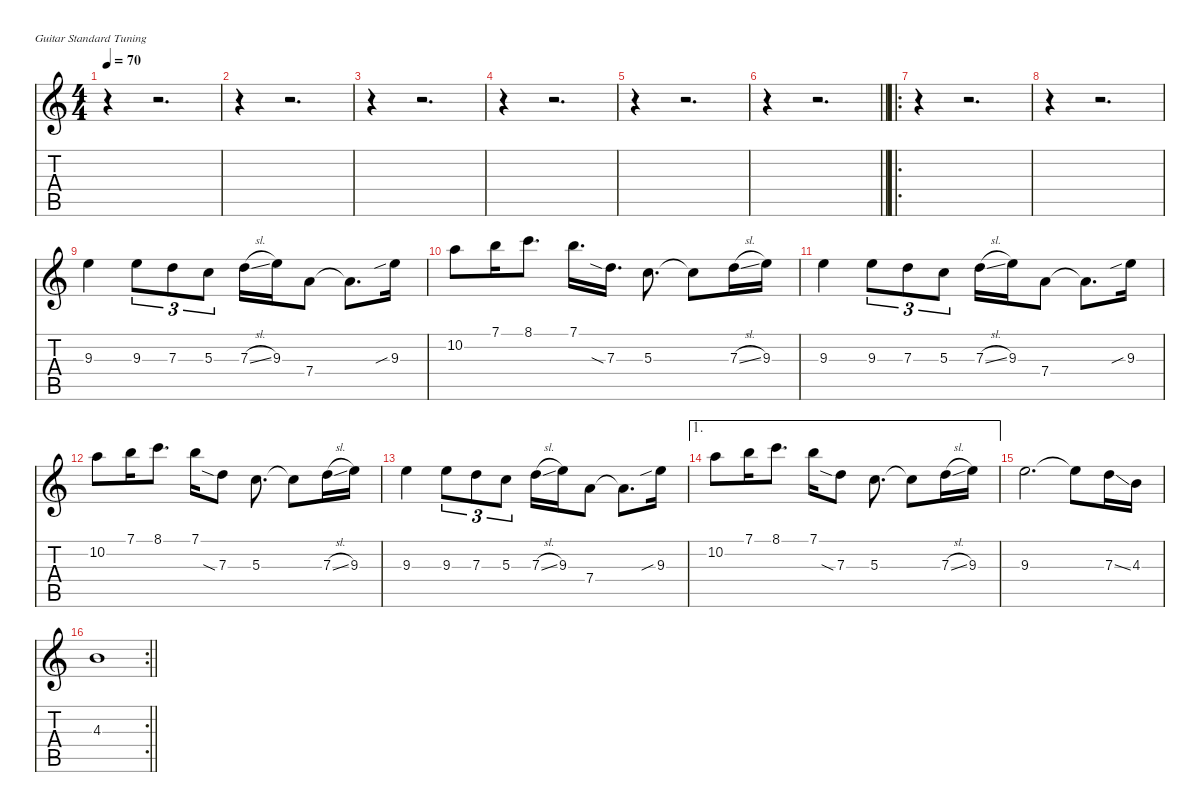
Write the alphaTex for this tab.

\defaultSystemsLayout 4
\hideDynamics
\bracketExtendMode nobrackets
\singleTrackTrackNamePolicy hidden
\multiTrackTrackNamePolicy hidden
\firstSystemTrackNameMode fullname
\firstSystemTrackNameOrientation horizontal
\otherSystemsTrackNameOrientation horizontal
\track ("Clean Guitar" "jz.guit.") {instrument electricguitarjazz}
\staff {score tabs}
\tuning (E4 B3 G3 D3 A2 E2)
\ts (4 4)
\beaming (8 2 2 2 2)
\tempo 70
\clef g2
\ks c
r.4{dy ff instrument electricguitarjazz beam Down} r.2{d beam Down} |
r.4{beam Down} r.2{d beam Down} |
r.4{beam Down} r.2{d beam Down} |
r.4{beam Down} r.2{d beam Down} |
r.4{beam Down} r.2{d beam Down} |
\barLineRight lightlight
r.4{beam Down} r.2{d beam Down} |
\ro
r.4{beam Down} r.2{d beam Down} |
r.4{beam Down} r.2{d beam Down} |
9.3.4{beam Down} 9.3.8{tu (3 2) beam Down} 7.3.8{tu (3 2) beam Down} 5.3.8{tu (3 2) beam Down} 7.3{sl}.16{dy f beam Down} 9.3.16{beam Down} 7.4.8{beam Down} 7.4{t}.8{d beam Down} 9.3{sib}.16{dy ff beam Down} |
10.2.8{beam Down} 7.1.16{beam Down} 8.1.8{d beam Down} 7.1.16{d beam Down} 7.3{sia}.16{d beam Down} 5.3.8{d beam Down} 5.3{t}.8{dy f beam Down} 7.3{sl}.16{dy fff beam Down} 9.3.16{beam Down} |
9.3.4{dy ff beam Down} 9.3.8{tu (3 2) beam Down} 7.3.8{tu (3 2) beam Down} 5.3.8{tu (3 2) beam Down} 7.3{sl}.16{dy f beam Down} 9.3.16{beam Down} 7.4.8{beam Down} 7.4{t}.8{d beam Down} 9.3{sib}.16{dy ff beam Down} |
10.2.8{beam Down} 7.1.16{beam Down} 8.1.8{d beam Down} 7.1.16{beam Down} 7.3{sia}.8{beam Down} 5.3.8{d beam Down} 5.3{t}.8{dy f beam Down} 7.3{sl}.16{dy fff beam Down} 9.3.16{beam Down} |
9.3.4{dy ff beam Down} 9.3.8{tu (3 2) beam Down} 7.3.8{tu (3 2) beam Down} 5.3.8{tu (3 2) beam Down} 7.3{sl}.16{dy f beam Down} 9.3.16{beam Down} 7.4.8{beam Down} 7.4{t}.8{d beam Down} 9.3{sib}.16{dy ff beam Down} |
\ae 1
10.2.8{beam Down} 7.1.16{beam Down} 8.1.8{d beam Down} 7.1.16{beam Down} 7.3{sia}.8{beam Down} 5.3.8{d beam Down} 5.3{t}.8{dy f beam Down} 7.3{sl}.16{dy fff beam Down} 9.3.16{beam Down} |
9.3.2{d beam Down} 9.3{t}.8{dy f beam Down} 7.3{ss}.16{dy fff beam Down} 4.3.16{beam Down} |
\rc 2
\barLineRight lightlight
4.3.1{beam Down}
